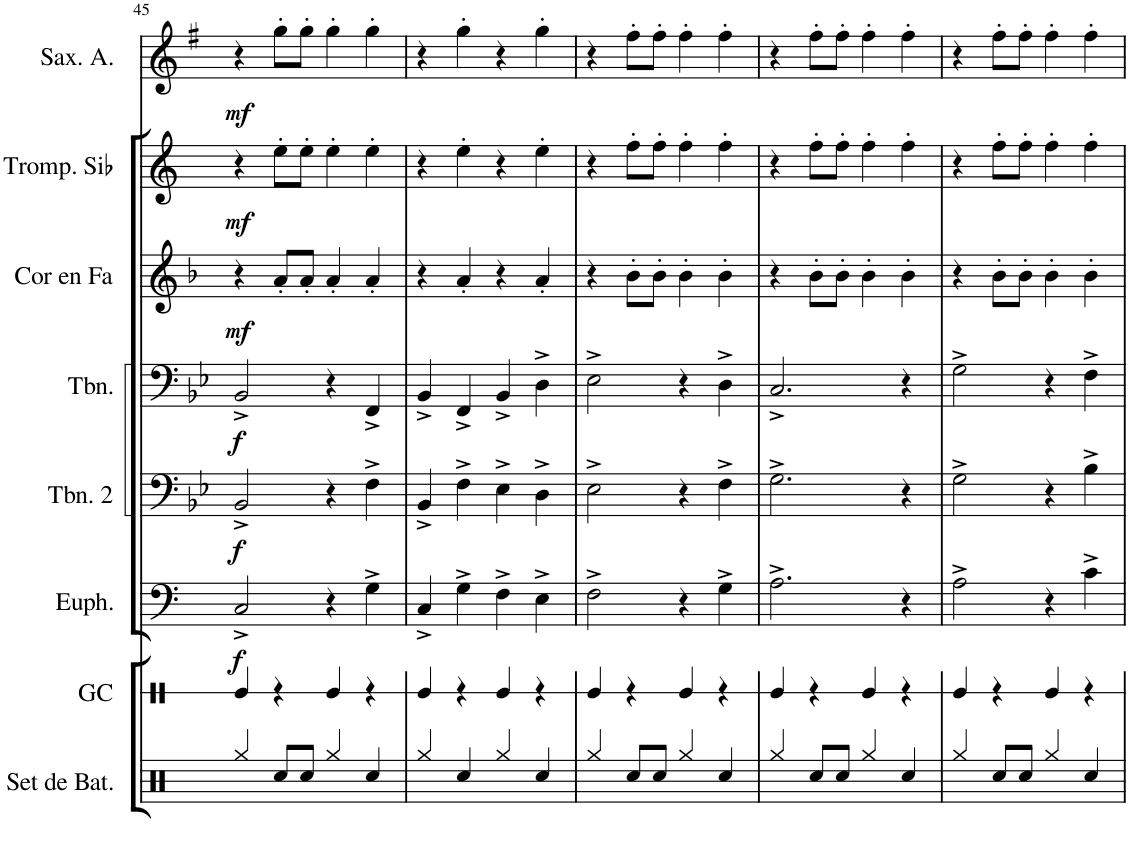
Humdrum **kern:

**kern	**kern	**kern	**dynam	**kern	**dynam	**kern	**dynam	**kern	**dynam	**kern	**dynam	**kern	**dynam
*part8	*part7	*part6	*part6	*part5	*part5	*part4	*part4	*part3	*part3	*part2	*part2	*part1	*part1
*staff8	*staff7	*staff6	*staff6	*staff5	*staff5	*staff4	*staff4	*staff3	*staff3	*staff2	*staff2	*staff1	*staff1
*I"Set de batterie	*I"Grosse caisse	*I"Euphonium si b / suba	*	*I"Trombone 2 (Euph. en Ut)	*	*I"Trombone	*	*I"Cor en Fa	*	*I"Trompette en Sib	*	*I"Saxophone Alto	*
*I'Set de Bat.	*I'GC	*I'Euph.	*	*I'Tbn. 2	*	*I'Tbn.	*	*I'Cor en Fa	*	*I'Tromp. Sib	*	*I'Sax. A.	*
!!LO:PB:g=z
*clefX	*clefX	*clefF4	*	*clefF4	*	*clefF4	*	*clefG2	*	*clefG2	*	*clefG2	*
*	*	*Trd1c2	*	*	*	*	*	*Trd4c7	*	*Trd1c2	*	*Trd5c9	*
*k[]	*k[]	*k[]	*	*k[b-e-]	*	*k[b-e-]	*	*k[b-]	*	*k[]	*	*k[f#]	*
*M2/2	*M2/2	*M2/2	*	*M2/2	*	*M2/2	*	*M2/2	*	*M2/2	*	*M2/2	*
=45	=45	=45	=45	=45	=45	=45	=45	=45	=45	=45	=45	=45	=45
!	!	!	!LO:DY:b	!	!LO:DY:b	!	!LO:DY:b	!	!LO:DY:b	!	!LO:DY:b	!	!LO:DY:b
4Rgg/	4Re/	2C^/	f	2BB-^/	f	2BB-^/	f	4r	mf	4r	mf	4r	mf
8Rcc/L	4r	.	.	.	.	.	.	8a'/L	.	8ee'\L	.	8gg'\L	.
8Rcc/J	.	.	.	.	.	.	.	8a'/J	.	8ee'\J	.	8gg'\J	.
4Rgg/	4Re/	4r	.	4r	.	4r	.	4a'/	.	4ee'\	.	4gg'\	.
4Rcc/	4r	4G^\	.	4F^\	.	4FF^/	.	4a'/	.	4ee'\	.	4gg'\	.
=46	=46	=46	=46	=46	=46	=46	=46	=46	=46	=46	=46	=46	=46
4Rgg/	4Re/	4C^/	.	4BB-^/	.	4BB-^/	.	4r	.	4r	.	4r	.
4Rcc/	4r	4G^\	.	4F^\	.	4FF^/	.	4a'/	.	4ee'\	.	4gg'\	.
4Rgg/	4Re/	4F^\	.	4E-^\	.	4BB-^/	.	4r	.	4r	.	4r	.
4Rcc/	4r	4E^\	.	4D^\	.	4D^\	.	4a'/	.	4ee'\	.	4gg'\	.
=47	=47	=47	=47	=47	=47	=47	=47	=47	=47	=47	=47	=47	=47
4Rgg/	4Re/	2F^\	.	2E-^\	.	2E-^\	.	4r	.	4r	.	4r	.
8Rcc/L	4r	.	.	.	.	.	.	8b-'\L	.	8ff'\L	.	8ff#'\L	.
8Rcc/J	.	.	.	.	.	.	.	8b-'\J	.	8ff'\J	.	8ff#'\J	.
4Rgg/	4Re/	4r	.	4r	.	4r	.	4b-'\	.	4ff'\	.	4ff#'\	.
4Rcc/	4r	4G^\	.	4F^\	.	4D^\	.	4b-'\	.	4ff'\	.	4ff#'\	.
=48	=48	=48	=48	=48	=48	=48	=48	=48	=48	=48	=48	=48	=48
4Rgg/	4Re/	2.A^\	.	2.G^\	.	2.C^/	.	4r	.	4r	.	4r	.
8Rcc/L	4r	.	.	.	.	.	.	8b-'\L	.	8ff'\L	.	8ff#'\L	.
8Rcc/J	.	.	.	.	.	.	.	8b-'\J	.	8ff'\J	.	8ff#'\J	.
4Rgg/	4Re/	.	.	.	.	.	.	4b-'\	.	4ff'\	.	4ff#'\	.
4Rcc/	4r	4r	.	4r	.	4r	.	4b-'\	.	4ff'\	.	4ff#'\	.
=49	=49	=49	=49	=49	=49	=49	=49	=49	=49	=49	=49	=49	=49
4Rgg/	4Re/	2A^\	.	2G^\	.	2G^\	.	4r	.	4r	.	4r	.
8Rcc/L	4r	.	.	.	.	.	.	8b-'\L	.	8ff'\L	.	8ff#'\L	.
8Rcc/J	.	.	.	.	.	.	.	8b-'\J	.	8ff'\J	.	8ff#'\J	.
4Rgg/	4Re/	4r	.	4r	.	4r	.	4b-'\	.	4ff'\	.	4ff#'\	.
4Rcc/	4r	4c^\	.	4B-^\	.	4F^\	.	4b-'\	.	4ff'\	.	4ff#'\	.
=	=	=	=	=	=	=	=	=	=	=	=	=	=
*-	*-	*-	*-	*-	*-	*-	*-	*-	*-	*-	*-	*-	*-
